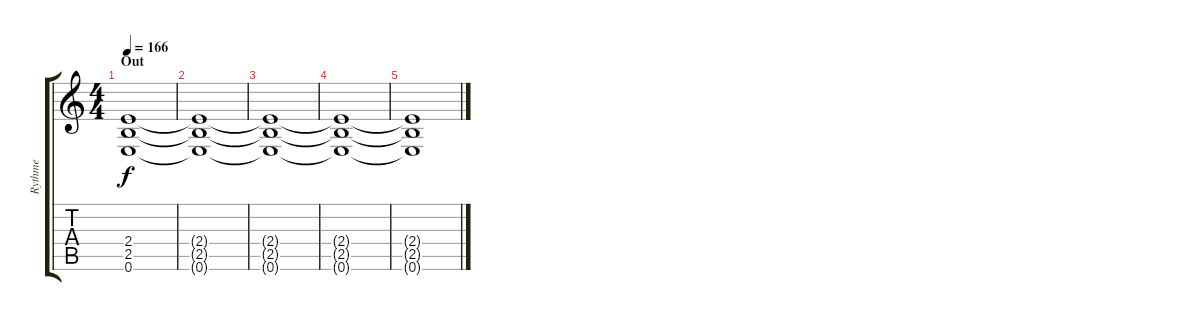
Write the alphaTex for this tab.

\track ("Rythme" "Rythme") {instrument distortionguitar}
\staff {score tabs}
\tuning (E4 B3 G3 D3 A2 E2) {hide}
\ts (4 4)
\section ("" "Out")
\tempo 166
\clef g2
\ks c
(2.4 2.5 0.6).1{dy f} |
(2.4{t} 2.5{t} 0.6{t}).1 |
(2.4{t} 2.5{t} 0.6{t}).1 |
(2.4{t} 2.5{t} 0.6{t}).1 |
(2.4{t} 2.5{t} 0.6{t}).1
